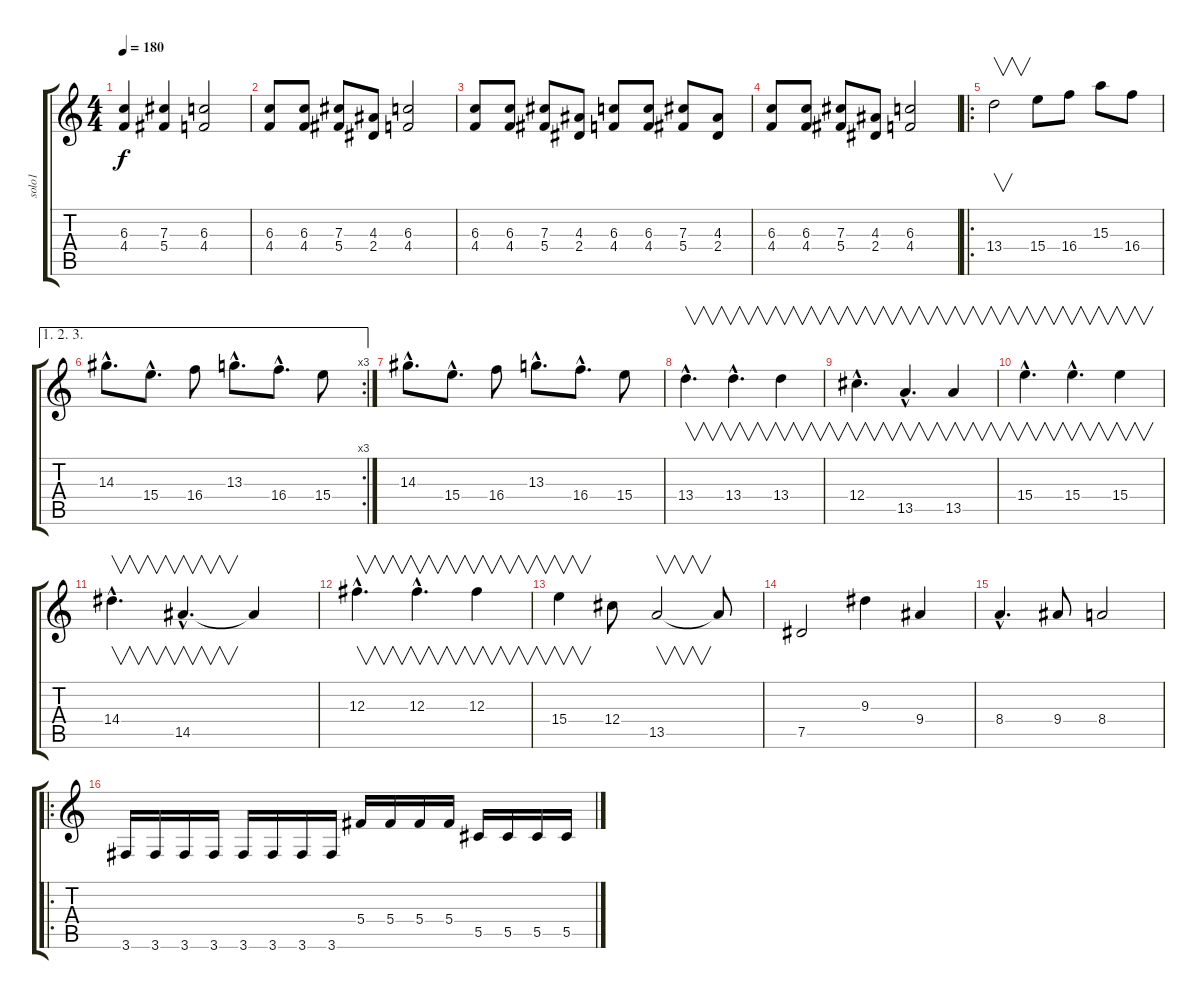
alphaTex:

\track ("solo1" "solo1") {instrument distortionguitar}
\staff {score tabs}
\tuning (Eb4 Bb3 Gb3 Db3 Ab2 Eb2) {hide}
\ts (4 4)
\tempo 180
\clef g2
\ks c
(6.3 4.4).4{dy f} (7.3 5.4).4 (6.3 4.4).2 |
(6.3 4.4).8 (6.3 4.4).8 (7.3 5.4).8 (4.3 2.4).8 (6.3 4.4).2 |
(6.3 4.4).8 (6.3 4.4).8 (7.3 5.4).8 (4.3 2.4).8 (6.3 4.4).8 (6.3 4.4).8 (7.3 5.4).8 (4.3 2.4).8 |
(6.3 4.4).8 (6.3 4.4).8 (7.3 5.4).8 (4.3 2.4).8 (6.3 4.4).2 |
\ro
13.4.2{v balance 8} 15.4.8 16.4.8 15.3.8 16.4.8 |
\ae (1 2 3)
\rc 3
14.3{hac}.8{d} 15.4{hac}.8{d} 16.4.8 13.3{hac}.8{d} 16.4{hac}.8{d} 15.4.8 |
14.3{hac}.8{d} 15.4{hac}.8{d} 16.4.8 13.3{hac}.8{d} 16.4{hac}.8{d} 15.4.8 |
13.4{hac}.4{v d} 13.4{hac}.4{v d} 13.4.4{v} |
12.4{hac}.4{v d} 13.5{hac}.4{v d} 13.5.4{v} |
15.4{hac}.4{v d} 15.4{hac}.4{v d} 15.4.4{v} |
14.4{hac}.4{v d} 14.5{hac}.4{v d} 14.5{t}.4 |
12.3{hac}.4{v d} 12.3{hac}.4{v d} 12.3.4{v} |
15.4.4{v} 12.4.8 13.5.2{v} 13.5{t}.8 |
7.5.2 9.3.4 9.4.4 |
8.4{hac}.4{d} 9.4.8 8.4.2 |
\ro
3.6.16 3.6.16 3.6.16 3.6.16 3.6.16 3.6.16 3.6.16 3.6.16 5.4.16 5.4.16 5.4.16 5.4.16 5.5.16 5.5.16 5.5.16 5.5.16
